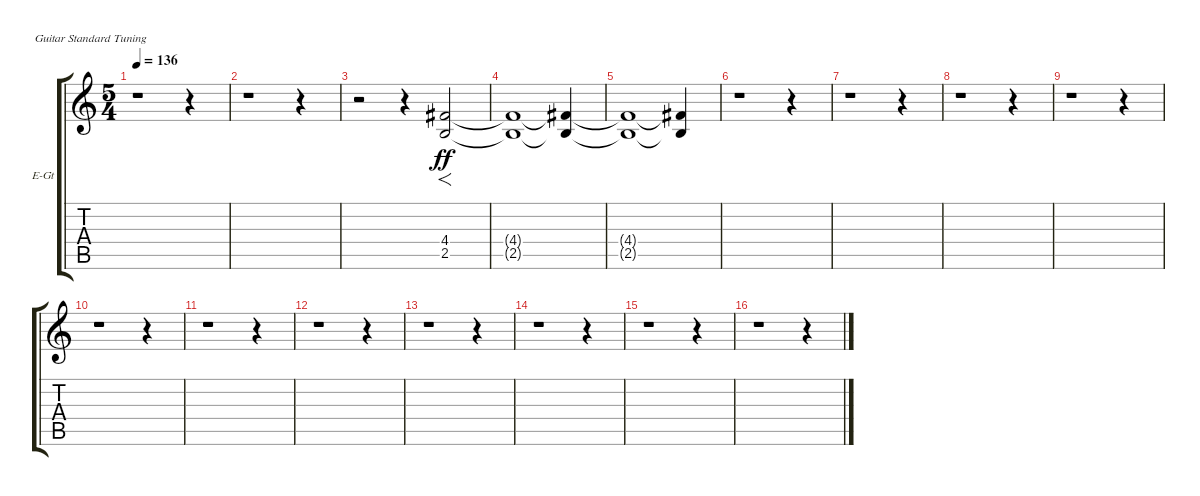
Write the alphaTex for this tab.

\bracketExtendMode groupsimilarinstruments
\firstSystemTrackNameOrientation horizontal
\otherSystemsTrackNameOrientation horizontal
\track ("Dirty Rhythm" "E-Gt") {instrument overdrivenguitar}
\staff {score tabs}
\tuning (E4 B3 G3 D3 A2 E2)
\ts (5 4)
\tempo 136
\clef g2
\ks c
r.1{dy ff} r.4 |
r.1 r.4 |
r.2 r.4 (4.4 2.5).2{f} |
(4.4{t} 2.5{t}).1 (4.4{t} 2.5{t}).4 |
(4.4{t} 2.5{t}).1 (4.4{t} 2.5{t}).4 |
r.1 r.4 |
r.1 r.4 |
r.1 r.4 |
r.1 r.4 |
r.1 r.4 |
r.1 r.4 |
r.1 r.4 |
r.1 r.4 |
r.1 r.4 |
r.1 r.4 |
r.1 r.4
